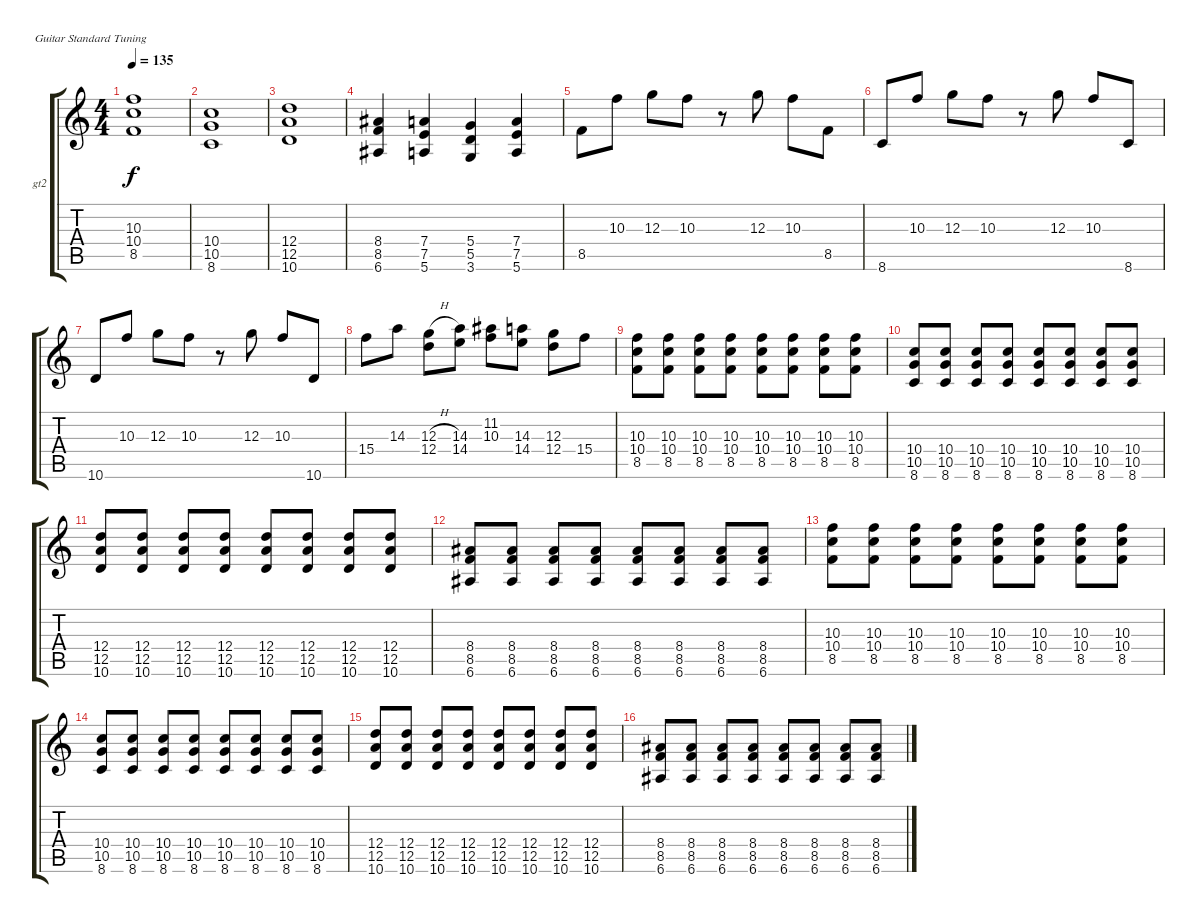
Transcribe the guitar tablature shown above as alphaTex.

\defaultSystemsLayout 4
\bracketExtendMode groupsimilarinstruments
\firstSystemTrackNameOrientation horizontal
\otherSystemsTrackNameOrientation horizontal
\track ("Distortion-2" "gt2") {instrument distortionguitar}
\staff {score tabs}
\tuning (E4 B3 G3 D3 A2 E2)
\ts (4 4)
\tempo 135
\clef g2
\ks c
(10.3 10.4 8.5).1{dy f} |
(10.4 10.5 8.6).1 |
(12.4 12.5 10.6).1 |
(8.4 8.5 6.6).4 (7.4 7.5 5.6).4 (5.4 5.5 3.6).4 (7.4 7.5 5.6).4 |
8.5.8 10.3.8 12.3.8 10.3.8 r.8 12.3.8 10.3.8 8.5.8 |
8.6.8 10.3.8 12.3.8 10.3.8 r.8 12.3.8 10.3.8 8.6.8 |
10.6.8 10.3.8 12.3.8 10.3.8 r.8 12.3.8 10.3.8 10.6.8 |
15.4.8 14.3.8 (12.3{h} 12.4).8 (14.3 14.4).8 (11.2 10.3).8 (14.3 14.4).8 (12.3 12.4).8 15.4.8 |
(10.3 10.4 8.5).8 (10.3 10.4 8.5).8 (10.3 10.4 8.5).8 (10.3 10.4 8.5).8 (10.3 10.4 8.5).8 (10.3 10.4 8.5).8 (10.3 10.4 8.5).8 (10.3 10.4 8.5).8 |
(10.4 10.5 8.6).8 (10.4 10.5 8.6).8 (10.4 10.5 8.6).8 (10.4 10.5 8.6).8 (10.4 10.5 8.6).8 (10.4 10.5 8.6).8 (10.4 10.5 8.6).8 (10.4 10.5 8.6).8 |
(12.4 12.5 10.6).8 (12.4 12.5 10.6).8 (12.4 12.5 10.6).8 (12.4 12.5 10.6).8 (12.4 12.5 10.6).8 (12.4 12.5 10.6).8 (12.4 12.5 10.6).8 (12.4 12.5 10.6).8 |
(8.4 8.5 6.6).8 (8.4 8.5 6.6).8 (8.4 8.5 6.6).8 (8.4 8.5 6.6).8 (8.4 8.5 6.6).8 (8.4 8.5 6.6).8 (8.4 8.5 6.6).8 (8.4 8.5 6.6).8 |
(10.3 10.4 8.5).8 (10.3 10.4 8.5).8 (10.3 10.4 8.5).8 (10.3 10.4 8.5).8 (10.3 10.4 8.5).8 (10.3 10.4 8.5).8 (10.3 10.4 8.5).8 (10.3 10.4 8.5).8 |
(10.4 10.5 8.6).8 (10.4 10.5 8.6).8 (10.4 10.5 8.6).8 (10.4 10.5 8.6).8 (10.4 10.5 8.6).8 (10.4 10.5 8.6).8 (10.4 10.5 8.6).8 (10.4 10.5 8.6).8 |
(12.4 12.5 10.6).8 (12.4 12.5 10.6).8 (12.4 12.5 10.6).8 (12.4 12.5 10.6).8 (12.4 12.5 10.6).8 (12.4 12.5 10.6).8 (12.4 12.5 10.6).8 (12.4 12.5 10.6).8 |
(8.4 8.5 6.6).8 (8.4 8.5 6.6).8 (8.4 8.5 6.6).8 (8.4 8.5 6.6).8 (8.4 8.5 6.6).8 (8.4 8.5 6.6).8 (8.4 8.5 6.6).8 (8.4 8.5 6.6).8
